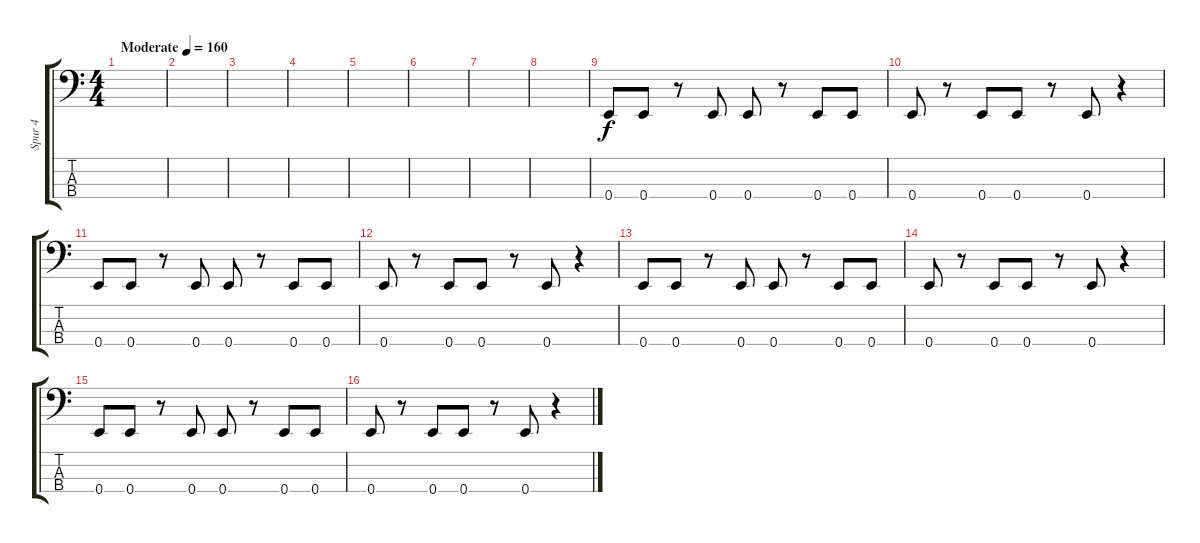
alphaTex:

\track ("Spur 4" "Spur 4") {instrument electricbassfinger}
\staff {score tabs}
\tuning (G2 D2 A1 E1) {hide}
\ts (4 4)
\tempo (160 "Moderate")
\clef f4
\ks c
|
|
|
|
|
|
|
|
0.4.8 0.4.8 r.8 0.4.8 0.4.8 r.8 0.4.8 0.4.8 |
0.4.8 r.8 0.4.8 0.4.8 r.8 0.4.8 r.4 |
0.4.8 0.4.8 r.8 0.4.8 0.4.8 r.8 0.4.8 0.4.8 |
0.4.8 r.8 0.4.8 0.4.8 r.8 0.4.8 r.4 |
0.4.8 0.4.8 r.8 0.4.8 0.4.8 r.8 0.4.8 0.4.8 |
0.4.8 r.8 0.4.8 0.4.8 r.8 0.4.8 r.4 |
0.4.8 0.4.8 r.8 0.4.8 0.4.8 r.8 0.4.8 0.4.8 |
0.4.8 r.8 0.4.8 0.4.8 r.8 0.4.8 r.4
